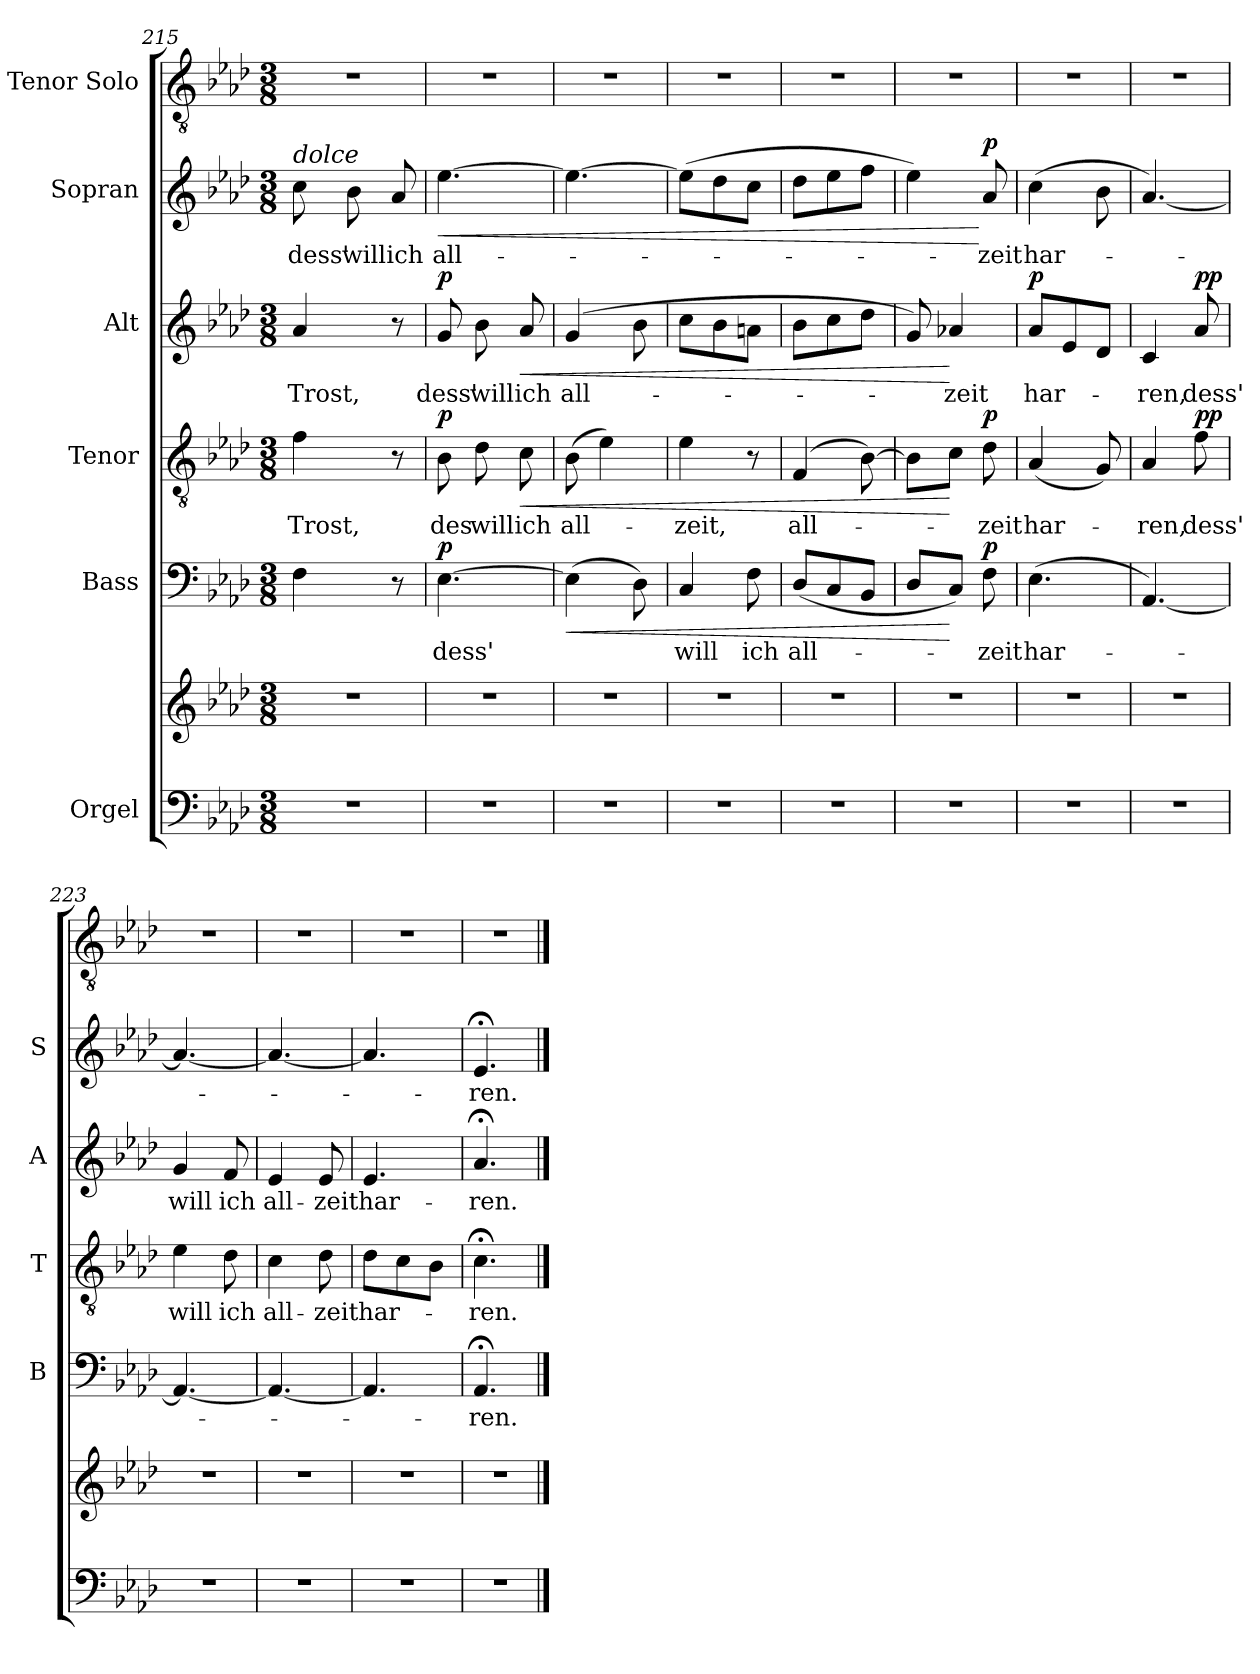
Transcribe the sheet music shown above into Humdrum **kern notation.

**kern	**kern	**kern	**text	**dynam	**kern	**text	**dynam	**kern	**text	**dynam	**kern	**text	**dynam	**kern
*part6	*part6	*part5	*part5	*part5	*part4	*part4	*part4	*part3	*part3	*part3	*part2	*part2	*part2	*part1
*staff7	*staff6	*staff5	*staff5	*staff5	*staff4	*staff4	*staff4	*staff3	*staff3	*staff3	*staff2	*staff2	*staff2	*staff1
*I"Orgel	*	*I"Bass	*	*	*I"Tenor	*	*	*I"Alt	*	*	*I"Sopran	*	*	*I"Tenor Solo
*	*	*I'B	*	*	*I'T	*	*	*I'A	*	*	*I'S	*	*	*
*clefF4	*clefG2	*clefF4	*	*	*clefGv2	*	*	*clefG2	*	*	*clefG2	*	*	*clefGv2
*k[b-e-a-d-]	*k[b-e-a-d-]	*k[b-e-a-d-]	*	*	*k[b-e-a-d-]	*	*	*k[b-e-a-d-]	*	*	*k[b-e-a-d-]	*	*	*k[b-e-a-d-]
*M3/8	*M3/8	*M3/8	*	*	*M3/8	*	*	*M3/8	*	*	*M3/8	*	*	*M3/8
=215	=215	=215	=215	=215	=215	=215	=215	=215	=215	=215	=215	=215	=215	=215
!	!	!	!	!	!	!	!	!	!	!	!LO:TX:a:i:t=dolce	!	!	!
4.r	4.r	4F\	.	.	4f\	Trost,	.	4a-/	Trost,	.	8cc\	dess'	.	4.r
.	.	.	.	.	.	.	.	.	.	.	8b-\	will	.	.
.	.	8r	.	.	8r	.	.	8r	.	.	8a-/	ich	.	.
=216	=216	=216	=216	=216	=216	=216	=216	=216	=216	=216	=216	=216	=216	=216
!	!	!	!	!LO:DY:a	!	!	!LO:DY:a	!	!	!LO:DY:a	!	!	!LO:HP:b	!
4.r	4.r	[4.E-\	dess'	p	8B-\	des	p	8g/	dess'	p	[4.ee-\	all-	<	4.r
.	.	.	.	.	8d-\	will	.	8b-\	will	.	.	.	.	.
!	!	!	!	!	!	!	!LO:HP:b	!	!	!LO:HP:b	!	!	!	!
.	.	.	.	.	8c\	ich	<	8a-/	ich	<	.	.	.	.
=217	=217	=217	=217	=217	=217	=217	=217	=217	=217	=217	=217	=217	=217	=217
!	!	!	!	!LO:HP:b	!	!	!	!	!	!	!	!	!	!
4.r	4.r	(4E-\]	.	<	(8B-\	all-	.	(4g/	all-	.	4.ee-\_	.	.	4.r
.	.	.	.	.	4e-\)	.	.	.	.	.	.	.	.	.
.	.	8D-\)	.	.	.	.	.	8b-\	.	.	.	.	.	.
=218	=218	=218	=218	=218	=218	=218	=218	=218	=218	=218	=218	=218	=218	=218
4.r	4.r	4C/	will	.	4e-\	-zeit,	.	8cc\L	.	.	(8ee-\L]	.	.	4.r
.	.	.	.	.	.	.	.	8b-\	.	.	8dd-\	.	.	.
.	.	8F\	ich	.	8r	.	.	8an\J	.	.	8cc\J	.	.	.
!!LO:LB:g=z
=219	=219	=219	=219	=219	=219	=219	=219	=219	=219	=219	=219	=219	=219	=219
4.r	4.r	(8D-/L	all-	.	(4F/	all-	.	8b-\L	.	.	8dd-\L	.	.	4.r
.	.	8C/	.	.	.	.	.	8cc\	.	.	8ee-\	.	.	.
.	.	8BB-/J	.	.	[8B-\)	.	.	8dd-\J	.	.	8ff\J	.	.	.
=220	=220	=220	=220	=220	=220	=220	=220	=220	=220	=220	=220	=220	=220	=220
4.r	4.r	8D-/L	.	.	8B-\L]	.	.	8g/)	.	.	4ee-\)	.	.	4.r
.	.	8C/J)	.	[	8c\J	.	[	4a-X/	-zeit	[	.	.	.	.
!	!	!	!	!LO:DY:a	!	!	!LO:DY:a	!	!	!	!	!	!LO:DY:n=1:a	!
.	.	8F\	-zeit	p	8d-\	zeit	p	.	.	.	8a-/	-zeit	[ p	.
=221	=221	=221	=221	=221	=221	=221	=221	=221	=221	=221	=221	=221	=221	=221
!	!	!	!	!	!	!	!	!	!	!LO:DY:a	!	!	!	!
4.r	4.r	(4.E-\	har-	.	(4A-/	har-	.	8a-/L	har-	p	(4cc\	har-	.	4.r
.	.	.	.	.	.	.	.	8e-/	.	.	.	.	.	.
.	.	.	.	.	8G/)	.	.	8d-/J	.	.	8b-\	.	.	.
=222	=222	=222	=222	=222	=222	=222	=222	=222	=222	=222	=222	=222	=222	=222
4.r	4.r	[4.AA-/)	.	.	4A-/	-ren,	.	4c/	-ren,	.	[4.a-/)	.	.	4.r
!	!	!	!	!	!	!	!LO:DY:a	!	!	!LO:DY:a	!	!	!	!
.	.	.	.	.	8f\	dess'	pp	8a-/	dess'	pp	.	.	.	.
=223	=223	=223	=223	=223	=223	=223	=223	=223	=223	=223	=223	=223	=223	=223
4.r	4.r	4.AA-/_	.	.	4e-\	will	.	4g/	will	.	4.a-/_	.	.	4.r
.	.	.	.	.	8d-\	ich	.	8f/	ich	.	.	.	.	.
=224	=224	=224	=224	=224	=224	=224	=224	=224	=224	=224	=224	=224	=224	=224
4.r	4.r	4.AA-/_	.	.	4c\	all-	.	4e-/	all-	.	4.a-/_	.	.	4.r
.	.	.	.	.	8d-\	-zeit	.	8e-/	-zeit	.	.	.	.	.
=225	=225	=225	=225	=225	=225	=225	=225	=225	=225	=225	=225	=225	=225	=225
4.r	4.r	4.AA-/]	.	.	8d-\L	har-	.	4.e-/	har-	.	4.a-/]	.	.	4.r
.	.	.	.	.	8c\	.	.	.	.	.	.	.	.	.
.	.	.	.	.	8B-\J	.	.	.	.	.	.	.	.	.
=226	=226	=226	=226	=226	=226	=226	=226	=226	=226	=226	=226	=226	=226	=226
4.r	4.r	4.AA-;</	ren.	.	4.c;<\	-ren.	.	4.a-;</	-ren.	.	4.e-;</	-ren.	.	4.r
==	==	==	==	==	==	==	==	==	==	==	==	==	==	==
*-	*-	*-	*-	*-	*-	*-	*-	*-	*-	*-	*-	*-	*-	*-
